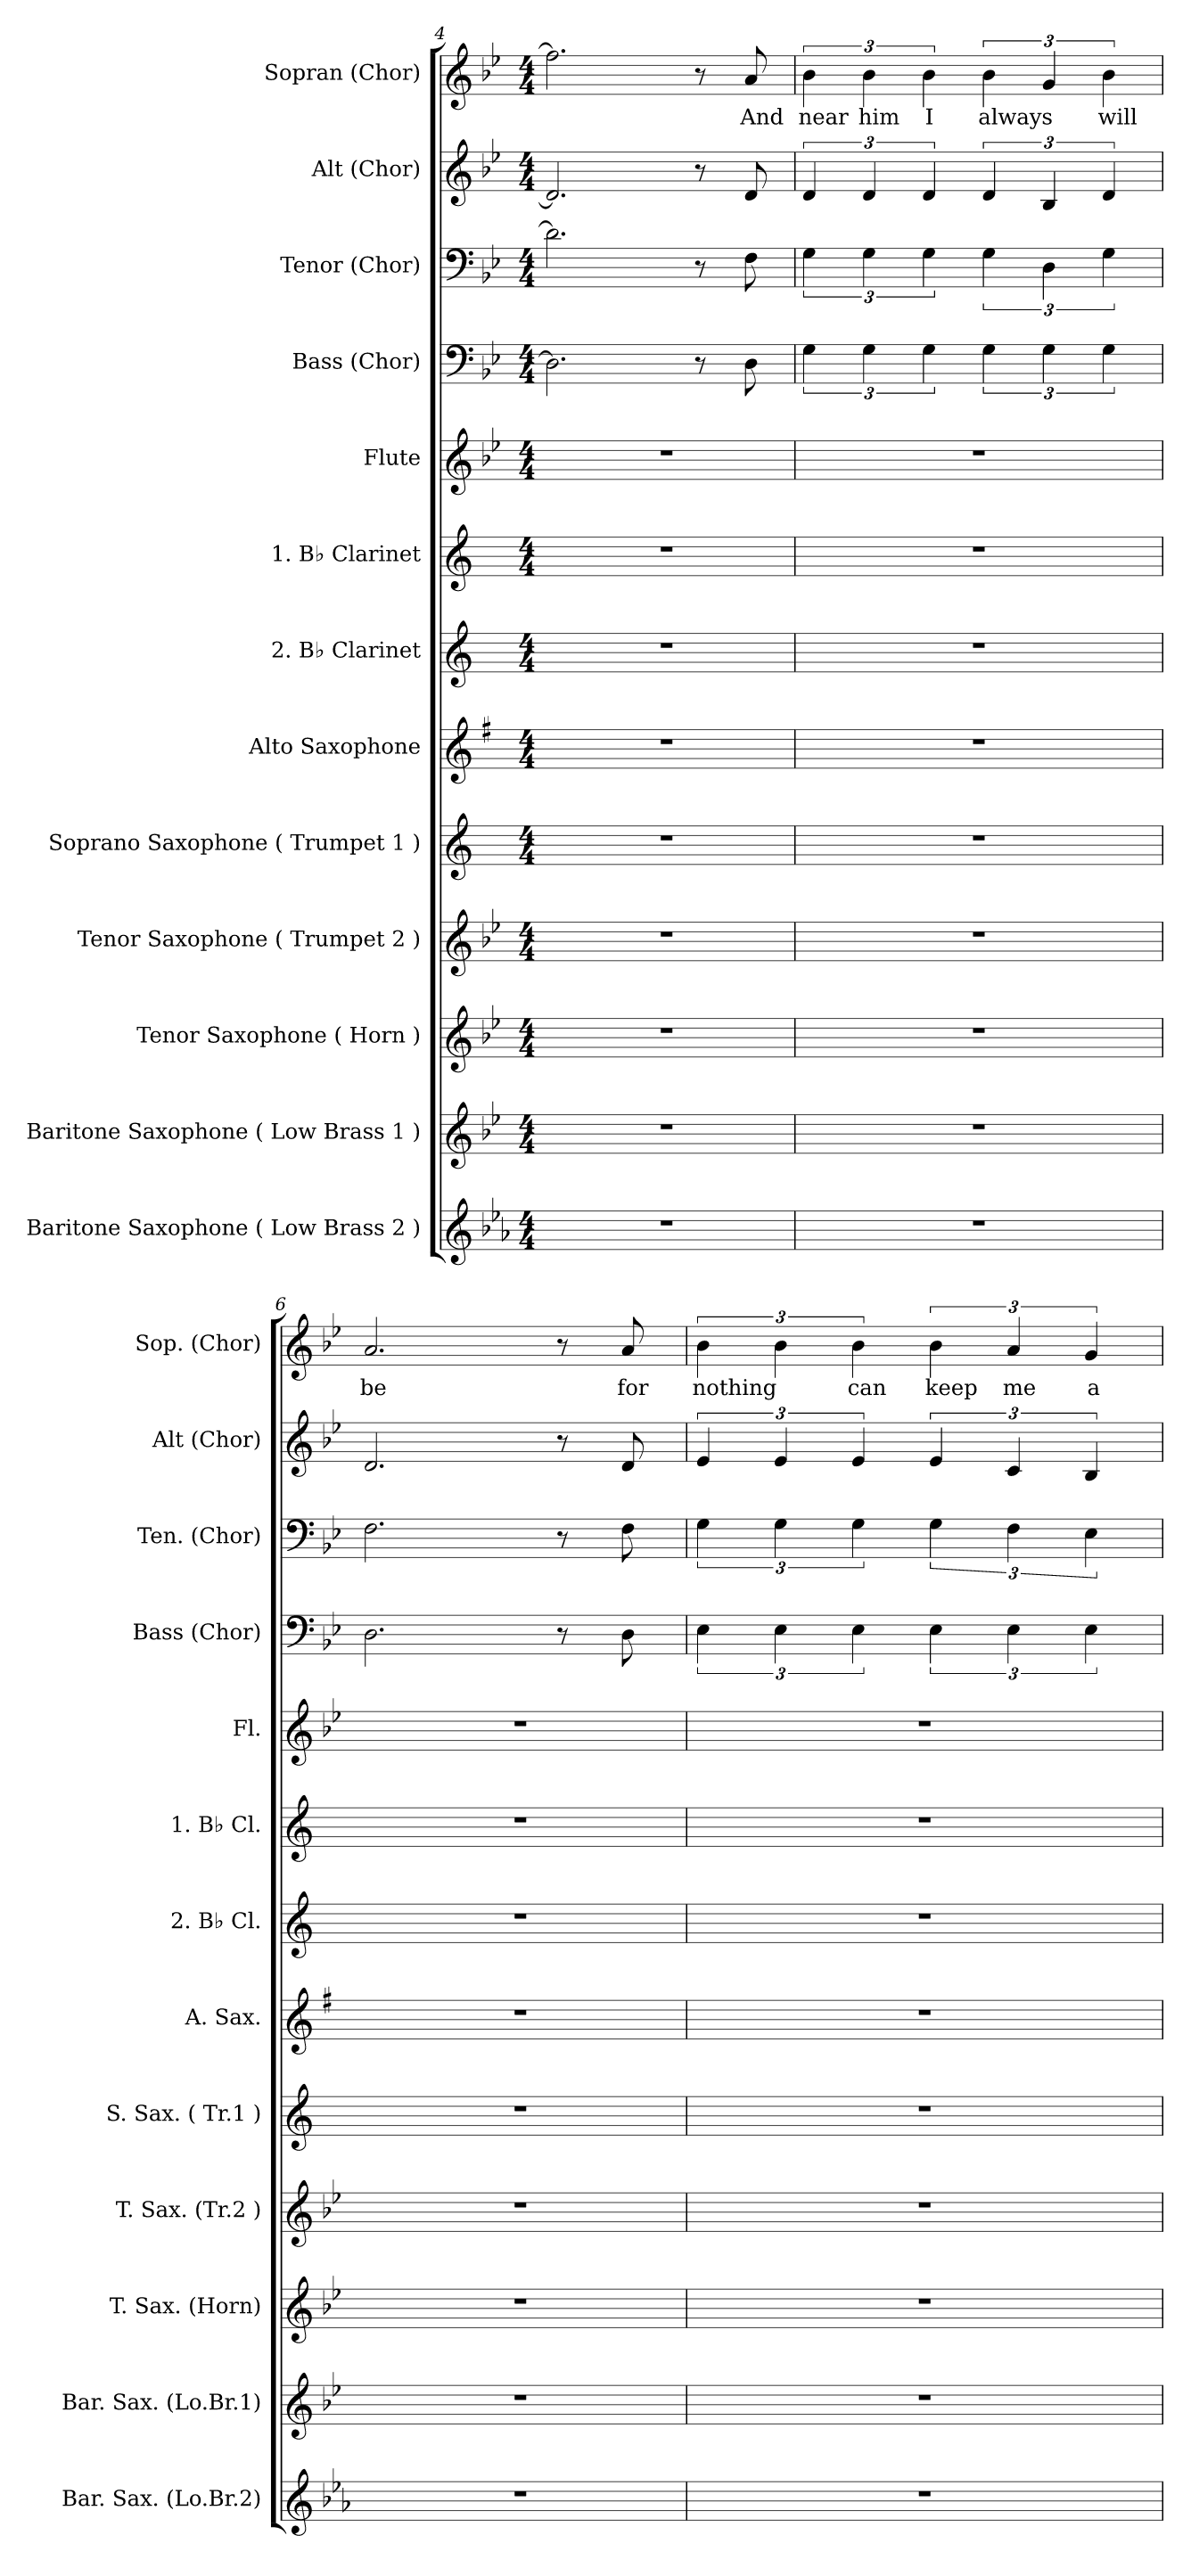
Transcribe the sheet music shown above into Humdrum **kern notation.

**kern	**kern	**kern	**kern	**kern	**kern	**kern	**kern	**kern	**kern	**kern	**kern	**kern	**text
*part13	*part12	*part11	*part10	*part9	*part8	*part7	*part6	*part5	*part4	*part3	*part2	*part1	*part1
*staff13	*staff12	*staff11	*staff10	*staff9	*staff8	*staff7	*staff6	*staff5	*staff4	*staff3	*staff2	*staff1	*staff1
*I"Baritone Saxophone   ( Low Brass 2 )	*I"Baritone Saxophone   ( Low Brass 1 )	*I"Tenor Saxophone     ( Horn )	*I"Tenor Saxophone    ( Trumpet 2 )	*I"Soprano Saxophone    ( Trumpet 1 )	*I"Alto Saxophone	*I"2. B♭ Clarinet	*I"1. B♭ Clarinet	*I"Flute	*I"Bass (Chor)	*I"Tenor  (Chor)	*I"Alt (Chor)	*I"Sopran (Chor)	*
*I'Bar. Sax. (Lo.Br.2)	*I'Bar. Sax. (Lo.Br.1)	*I'T. Sax. (Horn)	*I'T. Sax. (Tr.2 )	*I'S. Sax. ( Tr.1 )	*I'A. Sax.	*I'2. B♭ Cl.	*I'1. B♭ Cl.	*I'Fl.	*I'Bass (Chor)	*I'Ten. (Chor)	*I'Alt (Chor)	*I'Sop. (Chor)	*
!!LO:LB:g=z
*clefG2	*clefG2	*clefG2	*clefG2	*clefG2	*clefG2	*clefG2	*clefG2	*clefG2	*clefF4	*clefF4	*clefG2	*clefG2	*
*ITrd12c21	*ITrd12c21	*ITrd8c14	*ITrd8c14	*ITrd1c2	*ITrd5c9	*ITrd1c2	*ITrd1c2	*	*	*	*	*	*
*k[b-e-a-]	*k[b-e-]	*k[b-e-]	*k[b-e-]	*k[b-e-]	*k[b-e-]	*k[b-e-]	*k[b-e-]	*k[b-e-]	*k[b-e-]	*k[b-e-]	*k[b-e-]	*k[b-e-]	*
*E-:	*B-:	*B-:	*B-:	*B-:	*B-:	*B-:	*B-:	*B-:	*B-:	*B-:	*B-:	*B-:	*
*M4/4	*M4/4	*M4/4	*M4/4	*M4/4	*M4/4	*M4/4	*M4/4	*M4/4	*M4/4	*M4/4	*M4/4	*M4/4	*
=4	=4	=4	=4	=4	=4	=4	=4	=4	=4	=4	=4	=4	=4
1r	1r	1r	1r	1r	1r	1r	1r	1r	2.D\]	2.d\]	2.d/]	2.ff\]	.
.	.	.	.	.	.	.	.	.	8r	8r	8r	8r	.
.	.	.	.	.	.	.	.	.	8D\	8F\	8d/	8a/	And
=5	=5	=5	=5	=5	=5	=5	=5	=5	=5	=5	=5	=5	=5
1r	1r	1r	1r	1r	1r	1r	1r	1r	6G\	6G\	6d/	6b-\	near
.	.	.	.	.	.	.	.	.	6G\	6G\	6d/	6b-\	him
.	.	.	.	.	.	.	.	.	6G\	6G\	6d/	6b-\	I
.	.	.	.	.	.	.	.	.	6G\	6G\	6d/	6b-\	always
.	.	.	.	.	.	.	.	.	6G\	6D\	6B-/	6g/	.
.	.	.	.	.	.	.	.	.	6G\	6G\	6d/	6b-\	will
=6	=6	=6	=6	=6	=6	=6	=6	=6	=6	=6	=6	=6	=6
1r	1r	1r	1r	1r	1r	1r	1r	1r	2.D\	2.F\	2.d/	2.a/	be
.	.	.	.	.	.	.	.	.	8r	8r	8r	8r	.
.	.	.	.	.	.	.	.	.	8D\	8F\	8d/	8a/	for
=7	=7	=7	=7	=7	=7	=7	=7	=7	=7	=7	=7	=7	=7
1r	1r	1r	1r	1r	1r	1r	1r	1r	6E-\	6G\	6e-/	6b-\	nothing
.	.	.	.	.	.	.	.	.	6E-\	6G\	6e-/	6b-\	.
.	.	.	.	.	.	.	.	.	6E-\	6G\	6e-/	6b-\	can
.	.	.	.	.	.	.	.	.	6E-\	6G\	6e-/	6b-\	keep
.	.	.	.	.	.	.	.	.	6E-\	6F\	6c/	6a/	me
.	.	.	.	.	.	.	.	.	6E-\	6E-\	6B-/	6g/	a
=	=	=	=	=	=	=	=	=	=	=	=	=	=
*-	*-	*-	*-	*-	*-	*-	*-	*-	*-	*-	*-	*-	*-
